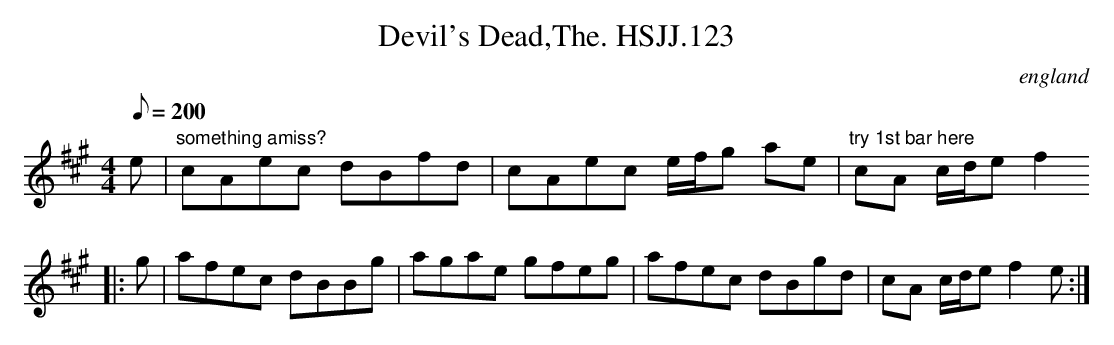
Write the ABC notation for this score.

X:1
T:Devil's Dead,The. HSJJ.123
O:england
M:4/4
L:1/8
Q:200
K:A
e|"something amiss?"cAec dBfd|cAec e/f/g ae|"try 1st bar here"cA c/d/ef2
e:|
|:g|afec dBBg|agae gfeg|afec dBgd|cA c/d/ef2e:|]
